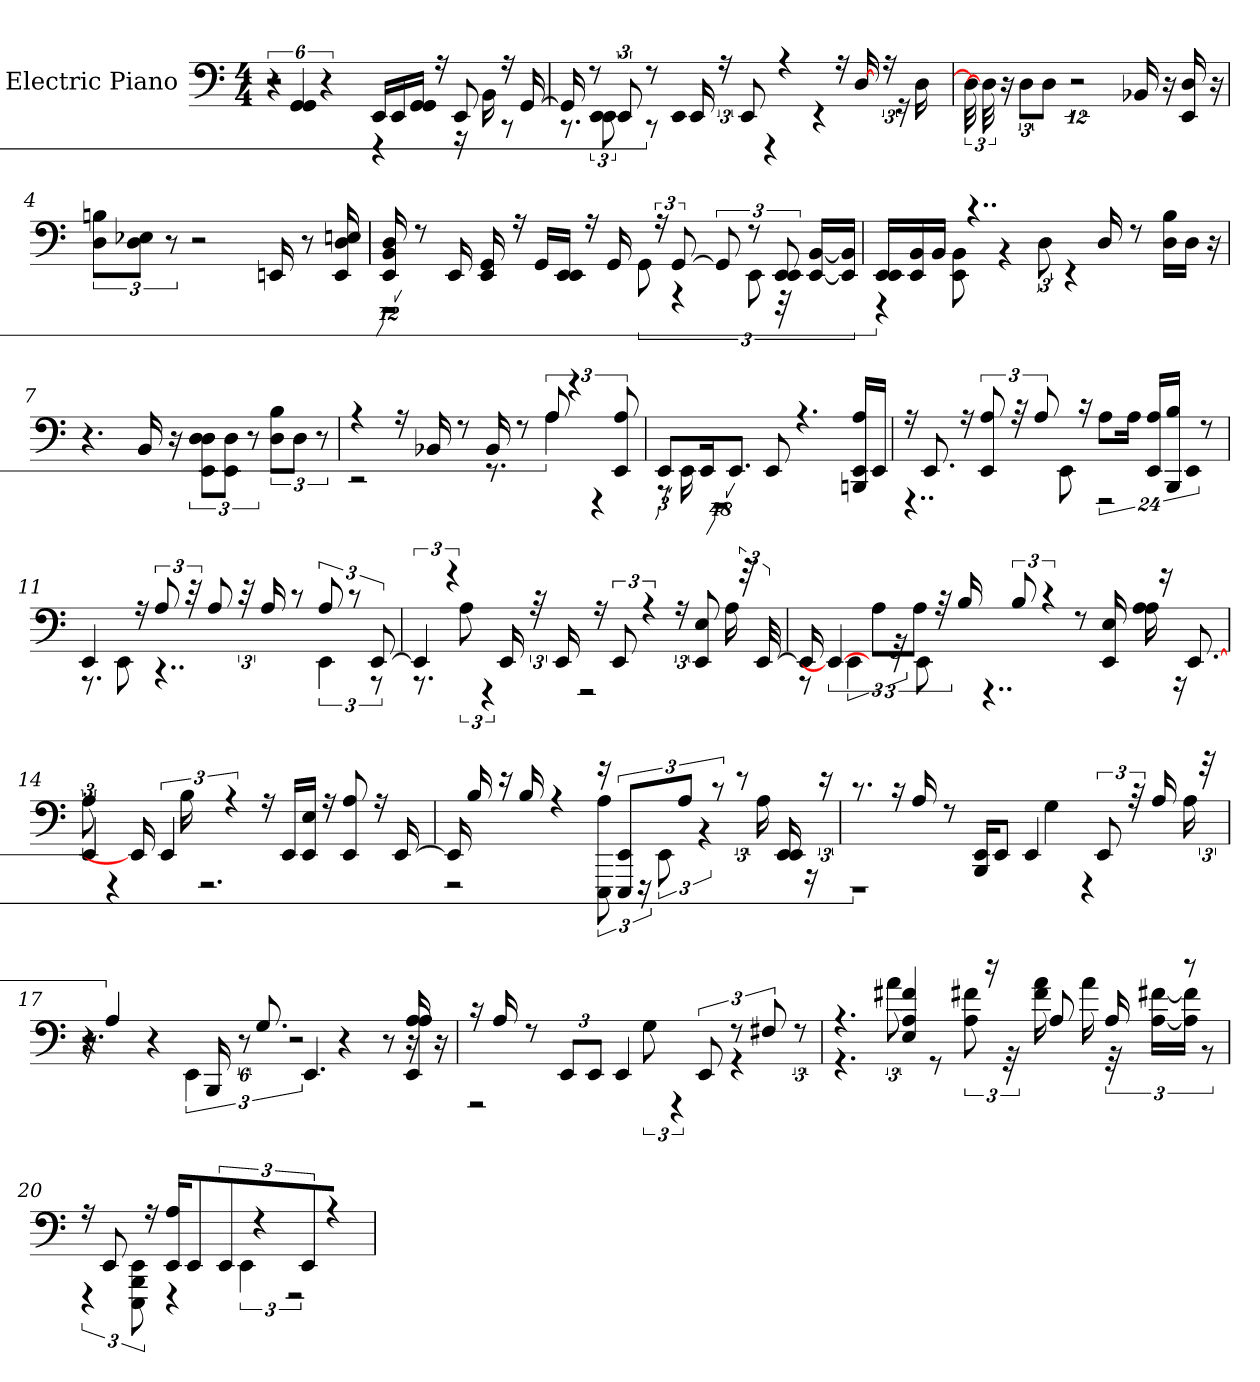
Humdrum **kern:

**kern
*part1
*staff1
*I"Electric Piano
*I'E.Pno
*clefF4
*M4/4
*MM120
=1
*^
*	*^
2r	2r	6%5r
16EE/LL	4r	.
16EE/	.	.
16GG/ 16GGJJ	.	.
16r	.	.
8EE	16r	.
.	16BB	.
.	.	12GG 12GG
16r	8r	.
.	.	12r
[16GG	.	.
*	*v	*v
=2	=2
16GG]	8.r
8r	.
12EE	12EE 12EE
8r	48%5r
.	12EE
16EE	.
24r	6r
8EE	.
4r	4r
16r	16r
[16D	[16D
48ryy	16ryy
24r	.
*v	*v
=3
48D]
48D]
16r
12D\L
8D\J
24%11r
16BB-X
16r
16EE 16D
16r
=4
12D\ 12BnL
12D\ 12E-XJ
12r
2r
16EEn
8r
16D 16EE 16En
=5
*^
16D 16EE 16BB	12%7r
8r	.
16EE	.
16EE 16GG	.
16r	.
16GG/LL	.
16EE/ 16EEJJ	.
16r	.
16GG	.
.	12GG
24r	.
[12GG	48%7r
12GG]	.
.	12EE
12r	.
.	48r
12EE 12EE	[24BB/ [24EELL
.	24BB/] 24EE]JJ
=6	=6
16EE/ 16EELL	6r
16BB/ 16EE	.
16BB/JJ	.
.	12EE 12BB
4..r	.
.	12%5r
16D	.
.	12D
8r	.
.	4r
16B\ 16DLL	.
16D\JJ	.
16r	.
*v	*v
=7
4.r
16BB
16r
12D\ 12EE 12DL
12EE\ 12DJ
12r
12D\ 12BL
12D\J
12r
=8
*^
4r	2r
16r	.
16BB-X	.
8r	.
16BB-	8.r
8r	.
12A	6A
48%7r	.
.	48%7r
12EE 12A	.
=9	=9
8EE/L	12r
.	16EE
16EE/K	.
.	48%41r
8.EE/J	.
8EE	.
4.r	.
16A/ 16BBBn 16EELL	.
16EE/JJ	.
=10	=10
16r	4..r
8.EE	.
16r	.
12EE 12A	.
48r	.
12A	.
.	8EE
16r	.
8A\L	48%13r
16A\Jk	.
16EE/ 16ALL	.
16BBB/ 16BJJ	.
.	6EE
8r	.
=11	=11
4EE	8.r
.	8EE
16r	.
12A	4..r
48r	.
8A	.
48r	.
16A	.
8r	.
12A	6EE
12r	.
[12EE	12r
=12	=12
6EE]	8.r
6r	.
.	12A
.	6r
16EE	.
48r	.
16EE	.
.	2r
16r	.
12EE	.
6r	.
24r	.
8E 8EE	.
.	16A
48r	.
[48EE	.
=13	=13
16EE]	8r
6EE_	.
.	6EE
12A\L	.
.	48r
12A\J	8EE
48r	.
16B	.
.	4..r
12B	.
6r	.
8r	.
16EE 16E	.
.	16A 16A
16r	.
.	16r
[8.EE	.
.	6ryy
=14	=14
6EE	12A
.	48%5r
16EE]	.
.	16B
6EE	.
.	2.r
6r	.
16r	.
16EE/LL	.
16EE/ 16EJJ	.
16r	.
8EE 8A	.
16r	.
[16EE	16ryy
=15	=15
16EE]	2r
16B	.
16r	.
16B	.
4r	.
16r	12A 12EEE
12EE/ 12EEEL	.
.	24r
.	12EE
12A/J	.
.	6r
12r	.
12r	.
.	16A
16EE 16EE	.
.	16r
24r	.
=16	=16
8.r	3%2r
16r	.
16A	.
8r	.
16EE/ 16BBBKL	.
8EE/J	.
4EE	.
.	6G
.	48%5r
12EE	.
.	16A
48r	.
16A	.
.	16ryy
48r	.
=17	=17
*	*^
16r	4.r	2r
6A	.	.
48%5r	.	.
16BBB	.	.
.	6EE	.
48%5r	.	.
4.EE	.	8.G
.	3r	.
.	.	4r
16EE 16A 16A	8r	.
16r	.	16r
*	*v	*v
=18	=18
16r	2r
16A	.
8r	.
12EE/L	.
12EE/J	.
4EE	.
.	12G
.	6r
12EE	.
12r	4r
12F#X	.
12r	.
=19	=19
4.r	4.r
4E 4A 4f#X	12a
.	8r
.	12A 12f#X
16r	.
.	48r
8A	16f# 16a
.	16a
16A	48r
.	[24A\ [24f#XLL
8r	24A\] 24f#]JJ
.	12r
=20	=20
16r	6r
8EE	.
.	12EE 12BBB 12EEE
16r	.
16EE/ 16AKL	4r
8EE/	.
12EE/J	.
.	6EE
48%7r	.
12EE	3r
4r	.
*v	*v
=
*-
